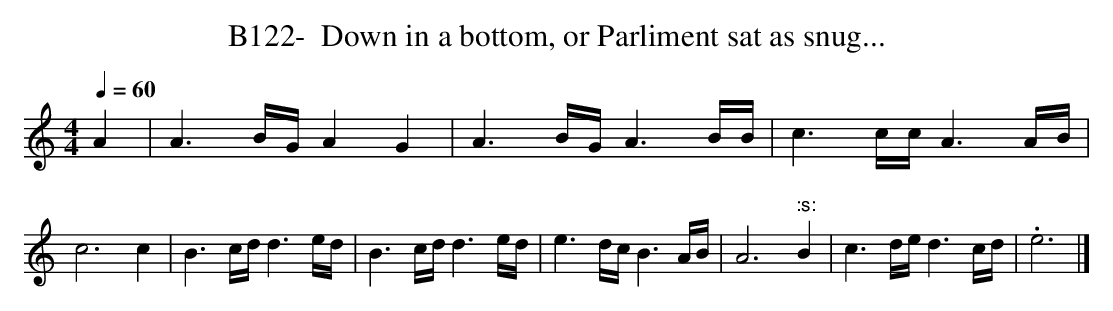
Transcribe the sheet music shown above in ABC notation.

X:1
T:B122-  Down in a bottom, or Parliment sat as snug...
Q:1/4=60
L:1/4
M:4/4
K:EPhrygian
A|A3/2 B/4G/4AG|A3/2 B/4G/4 A3/2 B/4B/4|c3/2 c/4c/4A3/2 A/4B/4|\
c3c|B3/2c/4d/4d3/2e/4d/4|B3/2c/4d/4d3/2e/4d/4|\
e3/2d/4c/4B3/2A/4B/4|A3":s:"B|\
c3/2d/4e/4d3/2c/4d/4|.e3|]
